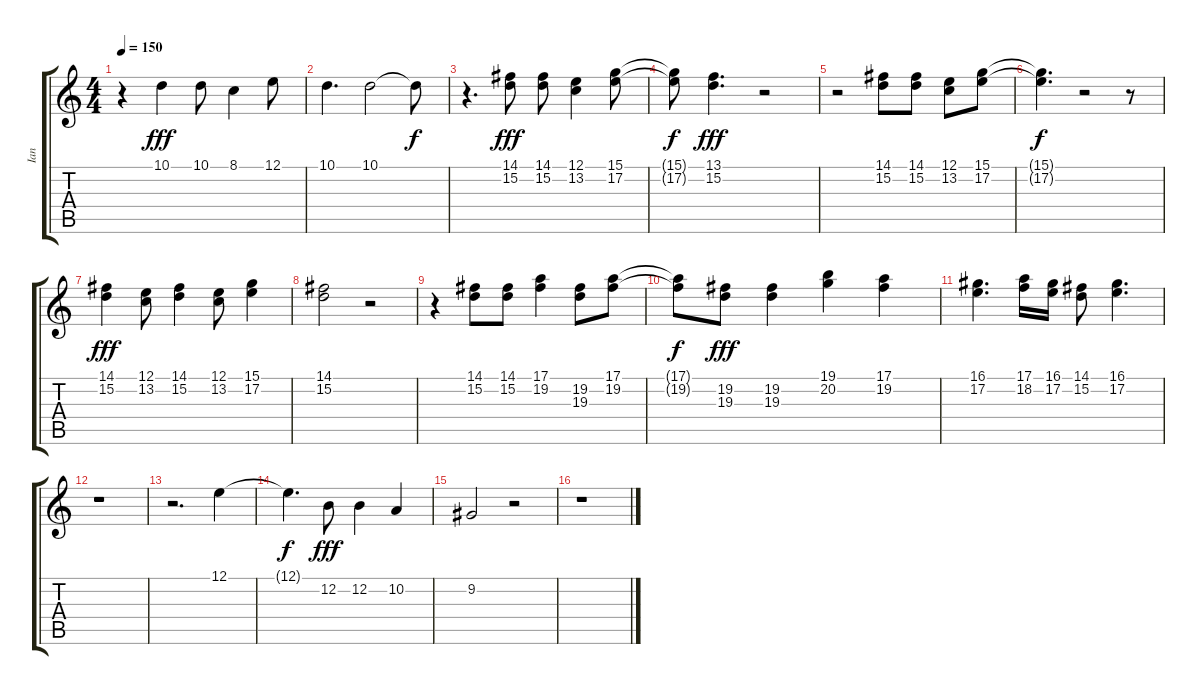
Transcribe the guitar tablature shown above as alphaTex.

\track ("Ian" "Ian") {instrument synthvoice}
\staff {score tabs}
\tuning (E4 B3 G3 D3 A2 E2) {hide}
\ts (4 4)
\tempo 150
\clef g2
\ks c
r.4{dy fff} 10.1.4 10.1.8 8.1.4 12.1.8 |
10.1.4{d} 10.1.2 10.1{t}.8{dy f} |
r.4{d} (14.1 15.2).8{dy fff} (14.1 15.2).8 (12.1 13.2).4 (15.1 17.2).8 |
(15.1{t} 17.2{t}).8{dy f} (13.1 15.2).4{d dy fff} r.2 |
r.2 (14.1 15.2).8 (14.1 15.2).8 (12.1 13.2).8 (15.1 17.2).8 |
(15.1{t} 17.2{t}).4{d dy f} r.2 r.8 |
(14.1 15.2).4{dy fff} (12.1 13.2).8 (14.1 15.2).4 (12.1 13.2).8 (15.1 17.2).4 |
(14.1 15.2).2 r.2 |
r.4 (14.1 15.2).8 (14.1 15.2).8 (17.1 19.2).4 (19.2 19.3).8 (17.1 19.2).8 |
(17.1{t} 19.2{t}).8{dy f} (19.2 19.3).8{dy fff} (19.2 19.3).4 (19.1 20.2).4 (17.1 19.2).4 |
(16.1 17.2).4{d} (17.1 18.2).16 (16.1 17.2).16 (14.1 15.2).8 (16.1 17.2).4{d} |
r.1 |
r.2{d} 12.1.4 |
12.1{t}.4{d dy f} 12.2.8{dy fff} 12.2.4 10.2.4 |
9.2.2 r.2 |
r.1
